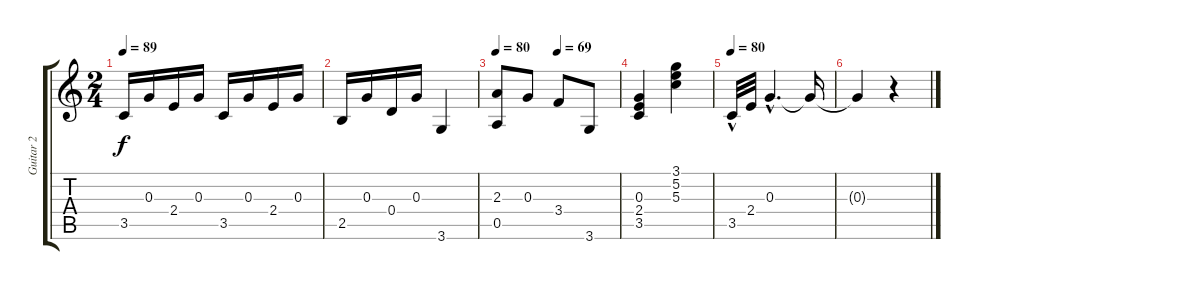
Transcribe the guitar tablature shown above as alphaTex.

\track ("Guitar 2" "Guitar 2") {instrument acousticguitarnylon}
\staff {score tabs}
\tuning (E4 B3 G3 D3 A2 E2) {hide}
\ts (2 4)
\tempo 89
\clef g2
\ks c
3.5.16{dy f} 0.3.16 2.4.16 0.3.16 3.5.16 0.3.16 2.4.16 0.3.16 |
2.5.16 0.3.16 0.4.16 0.3.16 3.6.4 |
\tempo 80
\tempo (69 0.5)
(2.3 0.5).8 0.3.8 3.4.8 3.6.8 |
(0.3 2.4 3.5).4 (3.1 5.2 5.3).4 |
\tempo 80
3.5{hac}.32 2.4.32 0.3{hac}.4{d} 0.3{t}.16 |
0.3{t}.4 r.4
